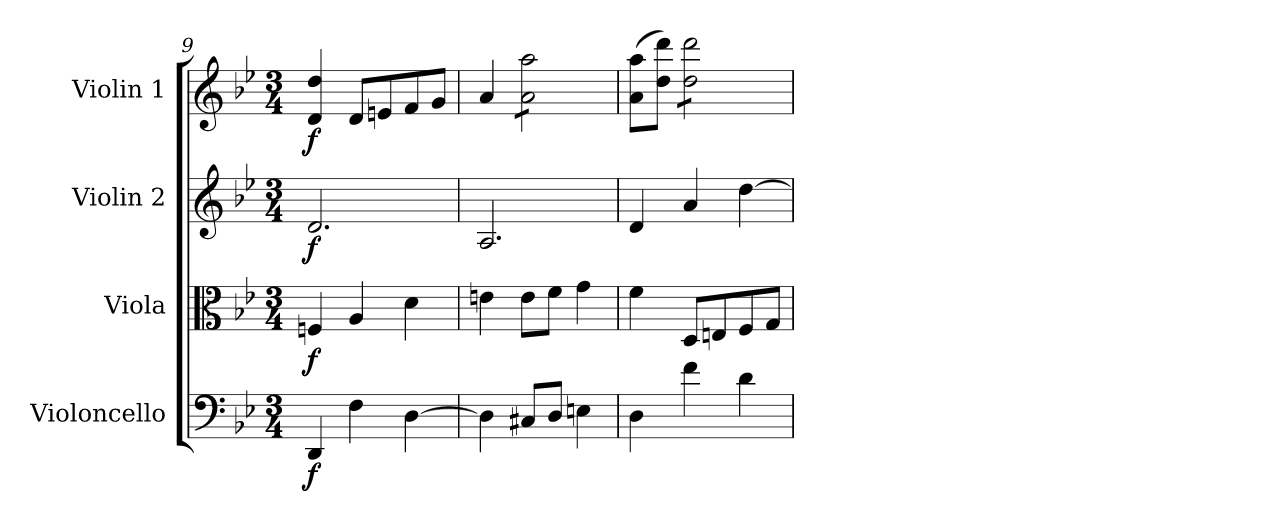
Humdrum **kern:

**kern	**dynam	**kern	**dynam	**kern	**dynam	**kern	**dynam
*part4	*part4	*part3	*part3	*part2	*part2	*part1	*part1
*staff4	*staff4	*staff3	*staff3	*staff2	*staff2	*staff1	*staff1
*I"Violoncello	*	*I"Viola	*	*I"Violin 2	*	*I"Violin 1	*
*I'Vc	*	*I'Vla	*	*I'Vln	*	*I'Vln	*
*clefF4	*	*clefC3	*	*clefG2	*	*clefG2	*
*k[b-e-]	*	*k[b-e-]	*	*k[b-e-]	*	*k[b-e-]	*
*M3/4	*	*M3/4	*	*M3/4	*	*M3/4	*
=9	=9	=9	=9	=9	=9	=9	=9
!	!LO:DY:b	!	!LO:DY:b	!	!LO:DY:b	!	!LO:DY:b
4DD/	f	4Fn/	f	2.d/	f	4d/ 4dd/	f
4F\	.	4A/	.	.	.	8d/L	.
.	.	.	.	.	.	8en/	.
[>4D\	.	4d\	.	.	.	8f/	.
.	.	.	.	.	.	8g/J	.
=10	=10	=10	=10	=10	=10	=10	=10
4D\]	.	4en\	.	2.A/	.	4a/	.
*	*	*	*	*	*	*tremolo	*
8C#X/L	.	8e\L	.	.	.	8a\ 8aa\L	.
8D/J	.	8f\J	.	.	.	8a\ 8aa\	.
4En\	.	4g\	.	.	.	8a\ 8aa\	.
.	.	.	.	.	.	8a\ 8aa\J	.
*	*	*	*	*	*	*Xtremolo	*
=11	=11	=11	=11	=11	=11	=11	=11
4D\	.	4f\	.	4d/	.	(8a\ 8aa\L	.
.	.	.	.	.	.	8dd\ 8ddd\J)	.
*	*	*	*	*	*	*tremolo	*
4f\	.	8D/L	.	4a/	.	8dd\ 8ddd\L	.
.	.	8En/	.	.	.	8dd\ 8ddd\	.
4d\	.	8F/	.	[4dd\	.	8dd\ 8ddd\	.
.	.	8G/J	.	.	.	8dd\ 8ddd\J	.
*	*	*	*	*	*	*Xtremolo	*
=	=	=	=	=	=	=	=
*-	*-	*-	*-	*-	*-	*-	*-
